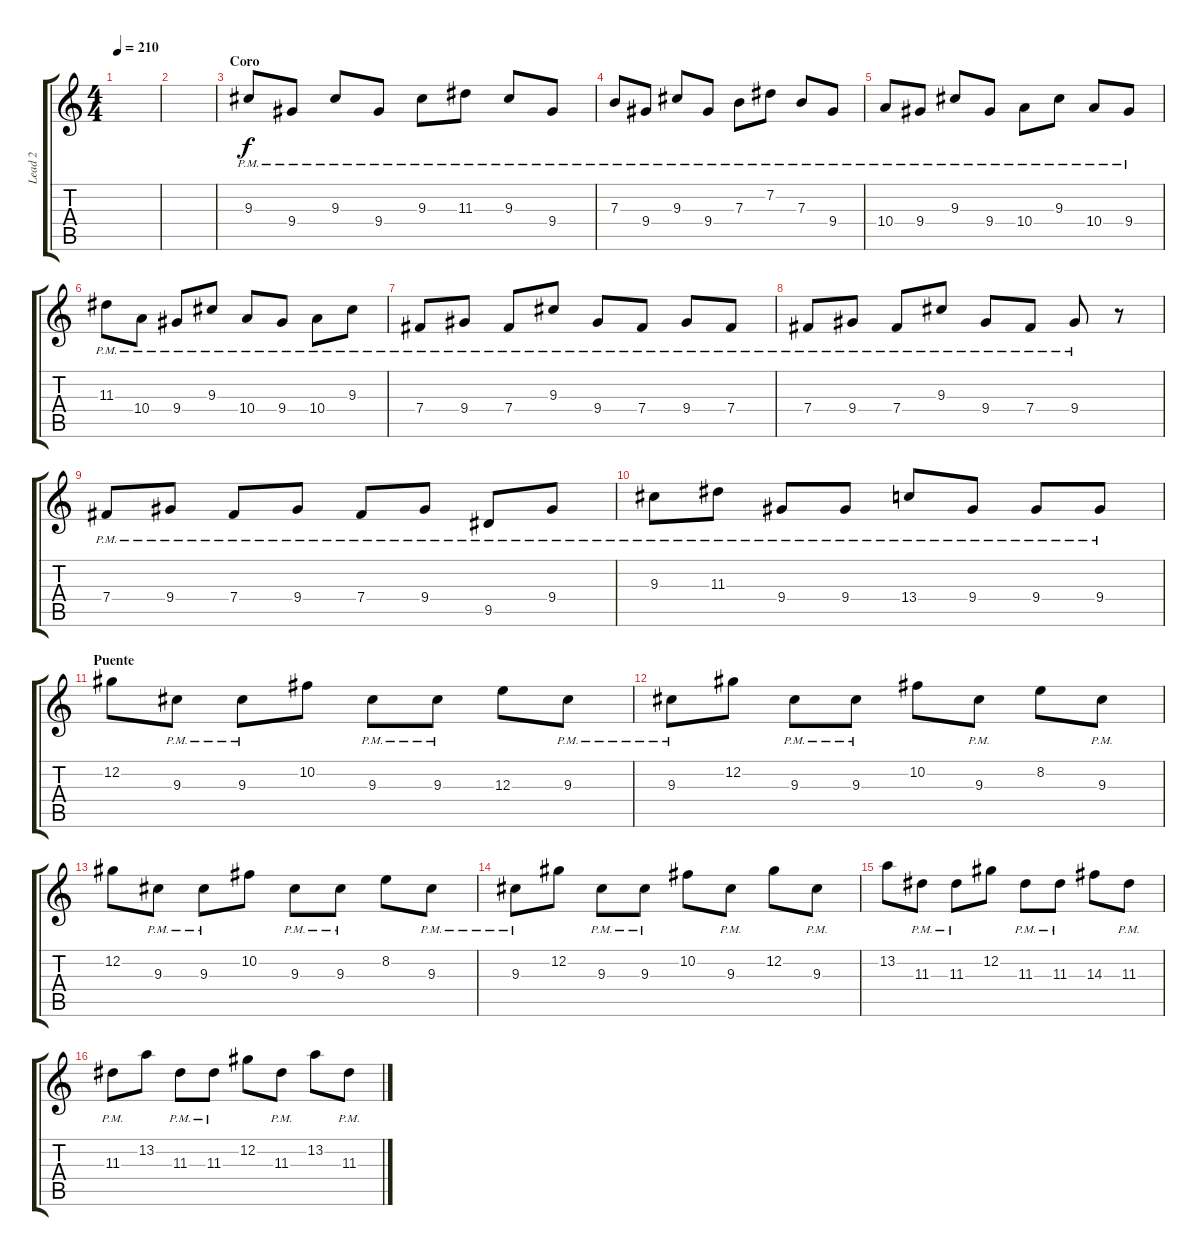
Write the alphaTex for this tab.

\track ("Lead 2 " "Lead 2 ") {instrument distortionguitar}
\staff {score tabs}
\tuning (Db4 Ab3 E3 B2 Gb2 Db2) {hide}
\ts (4 4)
\tempo 210
\clef g2
\ks c
|
|
\section ("" "Coro")
9.3{pm}.8 9.4{pm}.8 9.3{pm}.8 9.4{pm}.8 9.3{pm}.8 11.3{pm}.8 9.3{pm}.8 9.4{pm}.8 |
7.3{pm}.8 9.4{pm}.8 9.3{pm}.8 9.4{pm}.8 7.3{pm}.8 7.2{pm}.8 7.3{pm}.8 9.4{pm}.8 |
10.4{pm}.8 9.4{pm}.8 9.3{pm}.8 9.4{pm}.8 10.4{pm}.8 9.3{pm}.8 10.4{pm}.8 9.4{pm}.8 |
11.3{pm}.8 10.4{pm}.8 9.4{pm}.8 9.3{pm}.8 10.4{pm}.8 9.4{pm}.8 10.4{pm}.8 9.3{pm}.8 |
7.4{pm}.8 9.4{pm}.8 7.4{pm}.8 9.3{pm}.8 9.4{pm}.8 7.4{pm}.8 9.4{pm}.8 7.4{pm}.8 |
7.4{pm}.8 9.4{pm}.8 7.4{pm}.8 9.3{pm}.8 9.4{pm}.8 7.4{pm}.8 9.4{pm}.8 r.8 |
7.4{pm}.8 9.4{pm}.8 7.4{pm}.8 9.4{pm}.8 7.4{pm}.8 9.4{pm}.8 9.5{pm}.8 9.4{pm}.8 |
9.3{pm}.8 11.3{pm}.8 9.4{pm}.8 9.4{pm}.8 13.4{pm}.8 9.4{pm}.8 9.4{pm}.8 9.4{pm}.8 |
\section ("" "Puente")
12.2.8 9.3{pm}.8 9.3{pm}.8 10.2.8 9.3{pm}.8 9.3{pm}.8 12.3.8 9.3{pm}.8 |
9.3{pm}.8 12.2.8 9.3{pm}.8 9.3{pm}.8 10.2.8 9.3{pm}.8 8.2.8 9.3{pm}.8 |
12.2.8 9.3{pm}.8 9.3{pm}.8 10.2.8 9.3{pm}.8 9.3{pm}.8 8.2.8 9.3{pm}.8 |
9.3{pm}.8 12.2.8 9.3{pm}.8 9.3{pm}.8 10.2.8 9.3{pm}.8 12.2.8 9.3{pm}.8 |
13.2.8 11.3{pm}.8 11.3{pm}.8 12.2.8 11.3{pm}.8 11.3{pm}.8 14.3.8 11.3{pm}.8 |
11.3{pm}.8 13.2.8 11.3{pm}.8 11.3{pm}.8 12.2.8 11.3{pm}.8 13.2.8 11.3{pm}.8
